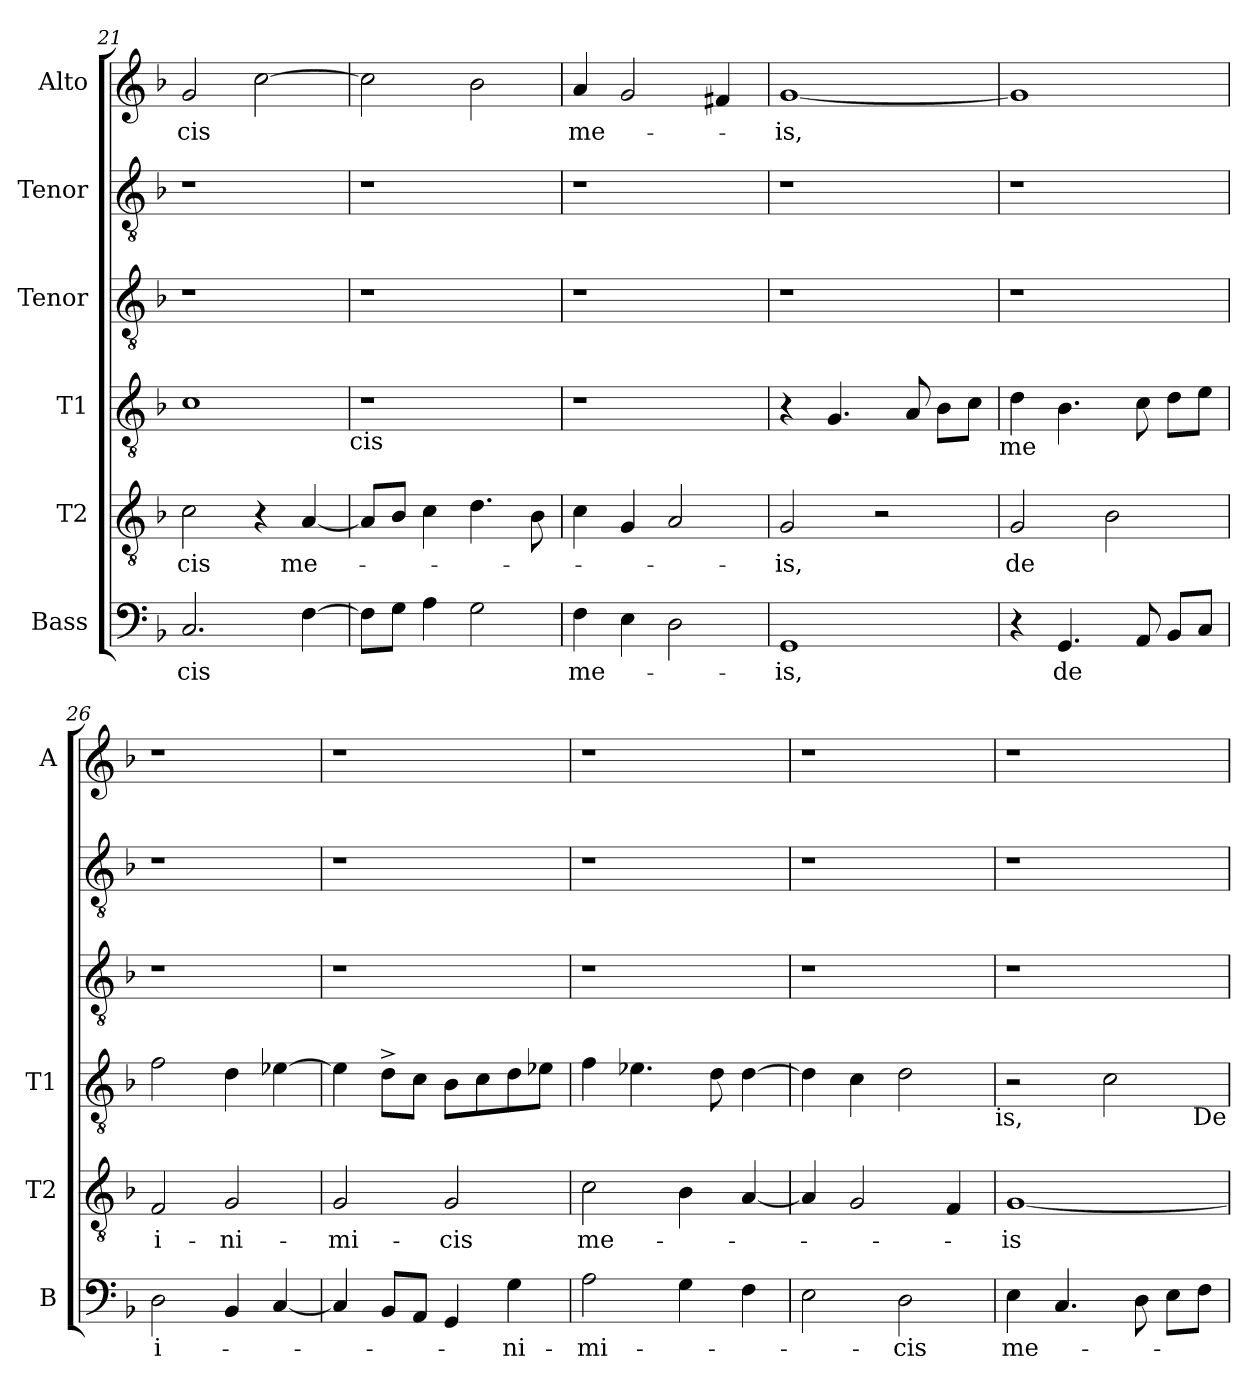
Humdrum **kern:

**kern	**text	**kern	**text	**kern	**kern	**kern	**kern	**text
*part6	*part6	*part5	*part5	*part4	*part3	*part2	*part1	*part1
*staff6	*staff6	*staff5	*staff5	*staff4	*staff3	*staff2	*staff1	*staff1
*I"Bass	*	*I"T2	*	*I"T1	*I"Tenor	*I"Tenor	*I"Alto	*
*I'B	*	*I'T2	*	*I'T1	*	*	*I'A	*
!!LO:PB:g=z
*clefF4	*	*clefGv2	*	*clefGv2	*clefGv2	*clefGv2	*clefG2	*
*k[b-]	*	*k[b-]	*	*k[b-]	*k[b-]	*k[b-]	*k[b-]	*
*F:	*	*F:	*	*F:	*F:	*F:	*F:	*
=21	=21	=21	=21	=21	=21	=21	=21	=21
!	!LO:LY:b	!	!LO:LY:b	!	!	!	!	!LO:LY:b
2.C/	-cis	2c\	-cis	1c	1r	1r	2g/	-cis
.	.	4r	.	.	.	.	[>2cc\	.
!	!	!	!LO:LY:b	!	!	!	!	!
[>4F\	.	[<4A/	me-	.	.	.	.	.
!	!	!	!	!LO:TX:b:t=cis	!	!	!	!
=22	=22	=22	=22	=22	=22	=22	=22	=22
8F\L]	.	8A/L]	.	1r	1r	1r	2cc\]	.
8G\J	.	8B-/J	.	.	.	.	.	.
4A\	.	4c\	.	.	.	.	.	.
2G\	.	4.d\	.	.	.	.	2b-\	.
.	.	8B-\	.	.	.	.	.	.
=23	=23	=23	=23	=23	=23	=23	=23	=23
!	!LO:LY:b	!	!	!	!	!	!	!LO:LY:b
4F\	me-	4c\	.	1r	1r	1r	4a/	me-
4E\	.	4G/	.	.	.	.	2g/	.
2D\	.	2A/	.	.	.	.	.	.
.	.	.	.	.	.	.	4f#/	.
=24	=24	=24	=24	=24	=24	=24	=24	=24
!	!LO:LY:b	!	!LO:LY:b	!	!	!	!	!LO:LY:b
1GG	-is,	2G/	-is,	4r	1r	1r	[<1g	-is,
.	.	.	.	4.G/	.	.	.	.
.	.	2r	.	.	.	.	.	.
.	.	.	.	8A/	.	.	.	.
.	.	.	.	8B-\L	.	.	.	.
.	.	.	.	8c\J	.	.	.	.
!	!	!	!	!LO:TX:b:t=me	!	!	!	!
=25	=25	=25	=25	=25	=25	=25	=25	=25
!	!	!	!LO:LY:b	!	!	!	!	!
4r	.	2G/	de	4d\	1r	1r	1g]	.
!	!LO:LY:b	!	!	!	!	!	!	!
4.GG/	de	.	.	4.B-\	.	.	.	.
.	.	2B-\	.	.	.	.	.	.
8AA/	.	.	.	8c\	.	.	.	.
8BB-/L	.	.	.	8d\L	.	.	.	.
8C/J	.	.	.	8e\J	.	.	.	.
=26	=26	=26	=26	=26	=26	=26	=26	=26
!	!LO:LY:b	!	!LO:LY:b	!	!	!	!	!
2D\	i-	2F/	i-	2f\	1r	1r	1r	.
!	!	!	!LO:LY:b	!	!	!	!	!
4BB-/	.	2G/	-ni-	4d\	.	.	.	.
[<4C/	.	.	.	[<4e-X\	.	.	.	.
!!LO:LB:g=z
=27	=27	=27	=27	=27	=27	=27	=27	=27
!	!	!	!LO:LY:b	!	!	!	!	!
4C/]	.	2G/	-mi-	4e-\]	1r	1r	1r	.
8BB-/L	.	.	.	8d^>\L	.	.	.	.
8AA/J	.	.	.	8c\J	.	.	.	.
!	!	!	!LO:LY:b	!	!	!	!	!
4GG/	.	2G/	-cis	8B-\L	.	.	.	.
.	.	.	.	8c\	.	.	.	.
!	!LO:LY:b	!	!	!	!	!	!	!
4G\	-ni-	.	.	8d\	.	.	.	.
.	.	.	.	8e-X\J	.	.	.	.
=28	=28	=28	=28	=28	=28	=28	=28	=28
!	!LO:LY:b	!	!LO:LY:b	!	!	!	!	!
2A\	-mi-	2c\	me-	4f\	1r	1r	1r	.
.	.	.	.	4.e-X\	.	.	.	.
4G\	.	4B-\	.	.	.	.	.	.
.	.	.	.	8d\	.	.	.	.
4F\	.	[<4A/	.	[>4d\	.	.	.	.
=29	=29	=29	=29	=29	=29	=29	=29	=29
2E\	.	4A/]	.	4d\]	1r	1r	1r	.
.	.	2G/	.	4c\	.	.	.	.
!	!LO:LY:b	!	!	!	!	!	!	!
2D\	-cis	.	.	2d\	.	.	.	.
.	.	4F/	.	.	.	.	.	.
!	!	!	!	!LO:TX:b:t=is,	!	!	!	!
=30	=30	=30	=30	=30	=30	=30	=30	=30
!	!LO:LY:b	!	!LO:LY:b	!	!	!	!	!
4E\	me-	[<1G	-is	2r	1r	1r	1r	.
4.C/	.	.	.	.	.	.	.	.
.	.	.	.	2c\	.	.	.	.
8D\	.	.	.	.	.	.	.	.
8E\L	.	.	.	.	.	.	.	.
8F\J	.	.	.	.	.	.	.	.
!	!	!	!	!LO:TX:b:t=De	!	!	!	!
=	=	=	=	=	=	=	=	=
*-	*-	*-	*-	*-	*-	*-	*-	*-
